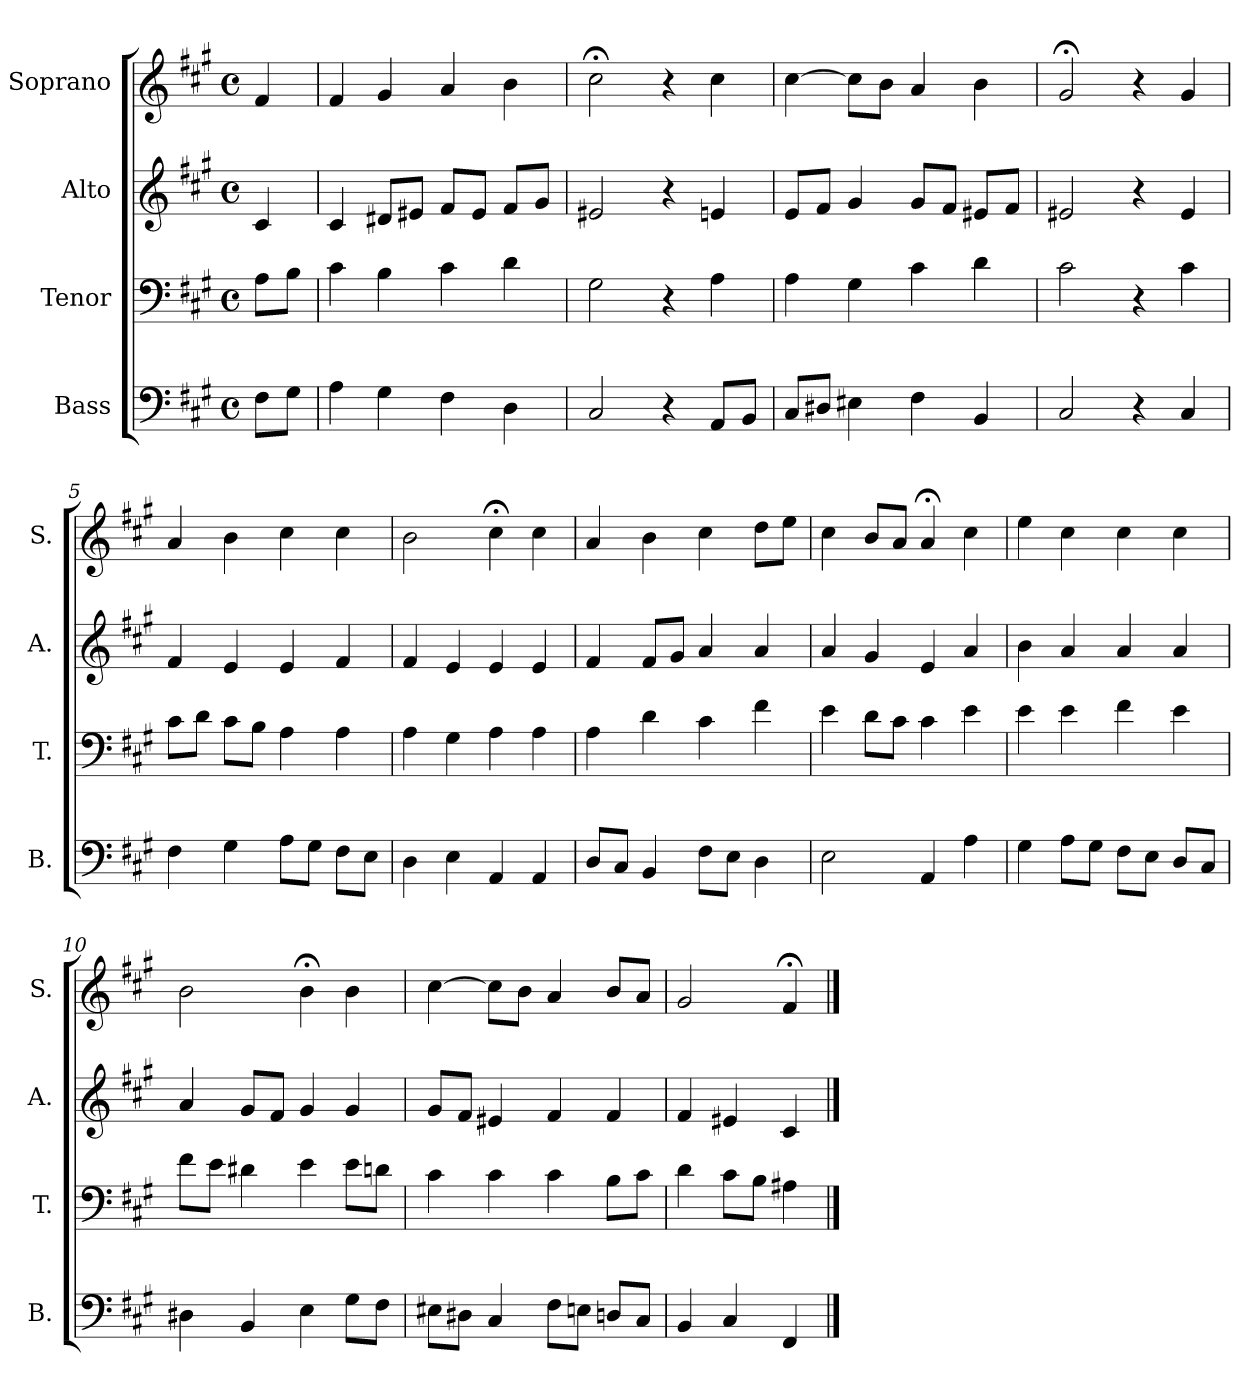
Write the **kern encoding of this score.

**kern	**kern	**kern	**kern
*part4	*part3	*part2	*part1
*staff4	*staff3	*staff2	*staff1
*I"Bass	*I"Tenor	*I"Alto	*I"Soprano
*I'B.	*I'T.	*I'A.	*I'S.
*clefF4	*clefF4	*clefG2	*clefG2
*k[f#c#g#]	*k[f#c#g#]	*k[f#c#g#]	*k[f#c#g#]
*f#:	*f#:	*f#:	*f#:
*M4/4	*M4/4	*M4/4	*M4/4
*met(c)	*met(c)	*met(c)	*met(c)
=	=	=	=
8F#\L	8A\L	4c#/	4f#/
8G#\J	8B\J	.	.
=1	=1	=1	=1
4A\	4c#\	4c#/	4f#/
4G#\	4B\	8d#X/L	4g#/
.	.	8e#X/J	.
4F#\	4c#\	8f#/L	4a/
.	.	8e#/J	.
4D\	4d\	8f#/L	4b\
.	.	8g#/J	.
=2	=2	=2	=2
2C#/	2G#\	2e#X/	2cc#;<\
4r	4r	4r	4r
8AA/L	4A\	4en/	4cc#\
8BB/J	.	.	.
=3	=3	=3	=3
8C#/L	4A\	8e/L	[4cc#\
8D#X/J	.	8f#/J	.
4E#X\	4G#\	4g#/	8cc#\L]
.	.	.	8b\J
4F#\	4c#\	8g#/L	4a/
.	.	8f#/J	.
4BB/	4d\	8e#X/L	4b\
.	.	8f#/J	.
=4	=4	=4	=4
2C#/	2c#\	2e#X/	2g#;</
4r	4r	4r	4r
4C#/	4c#\	4e#/	4g#/
!!LO:LB:g=z
=5	=5	=5	=5
4F#\	8c#\L	4f#/	4a/
.	8d\J	.	.
4G#\	8c#\L	4e/	4b\
.	8B\J	.	.
8A\L	4A\	4e/	4cc#\
8G#\J	.	.	.
8F#\L	4A\	4f#/	4cc#\
8E\J	.	.	.
=6	=6	=6	=6
4D\	4A\	4f#/	2b\
4E\	4G#\	4e/	.
4AA/	4A\	4e/	4cc#;<\
4AA/	4A\	4e/	4cc#\
=7	=7	=7	=7
8D/L	4A\	4f#/	4a/
8C#/J	.	.	.
4BB/	4d\	8f#/L	4b\
.	.	8g#/J	.
8F#\L	4c#\	4a/	4cc#\
8E\J	.	.	.
4D\	4f#\	4a/	8dd\L
.	.	.	8ee\J
=8	=8	=8	=8
2E\	4e\	4a/	4cc#\
.	8d\L	4g#/	8b/L
.	8c#\J	.	8a/J
4AA/	4c#\	4e/	4a;</
4A\	4e\	4a/	4cc#\
!!LO:LB:g=z
=9	=9	=9	=9
4G#\	4e\	4b\	4ee\
8A\L	4e\	4a/	4cc#\
8G#\J	.	.	.
8F#\L	4f#\	4a/	4cc#\
8E\J	.	.	.
8D/L	4e\	4a/	4cc#\
8C#/J	.	.	.
=10	=10	=10	=10
4D#X\	8f#\L	4a/	2b\
.	8e\J	.	.
4BB/	4d#X\	8g#/L	.
.	.	8f#/J	.
4E\	4e\	4g#/	4b;<\
8G#\L	8e\L	4g#/	4b\
8F#\J	8dn\J	.	.
=11	=11	=11	=11
8E#X\L	4c#\	8g#/L	[4cc#\
8D#X\J	.	8f#/J	.
4C#/	4c#\	4e#X/	8cc#\L]
.	.	.	8b\J
8F#\L	4c#\	4f#/	4a/
8En\J	.	.	.
8Dn/L	8B\L	4f#/	8b/L
8C#/J	8c#\J	.	8a/J
=12	=12	=12	=12
4BB/	4d\	4f#/	2g#/
4C#/	8c#\L	4e#X/	.
.	8B\J	.	.
4FF#/	4A#X\	4c#/	4f#;</
==	==	==	==
*-	*-	*-	*-
